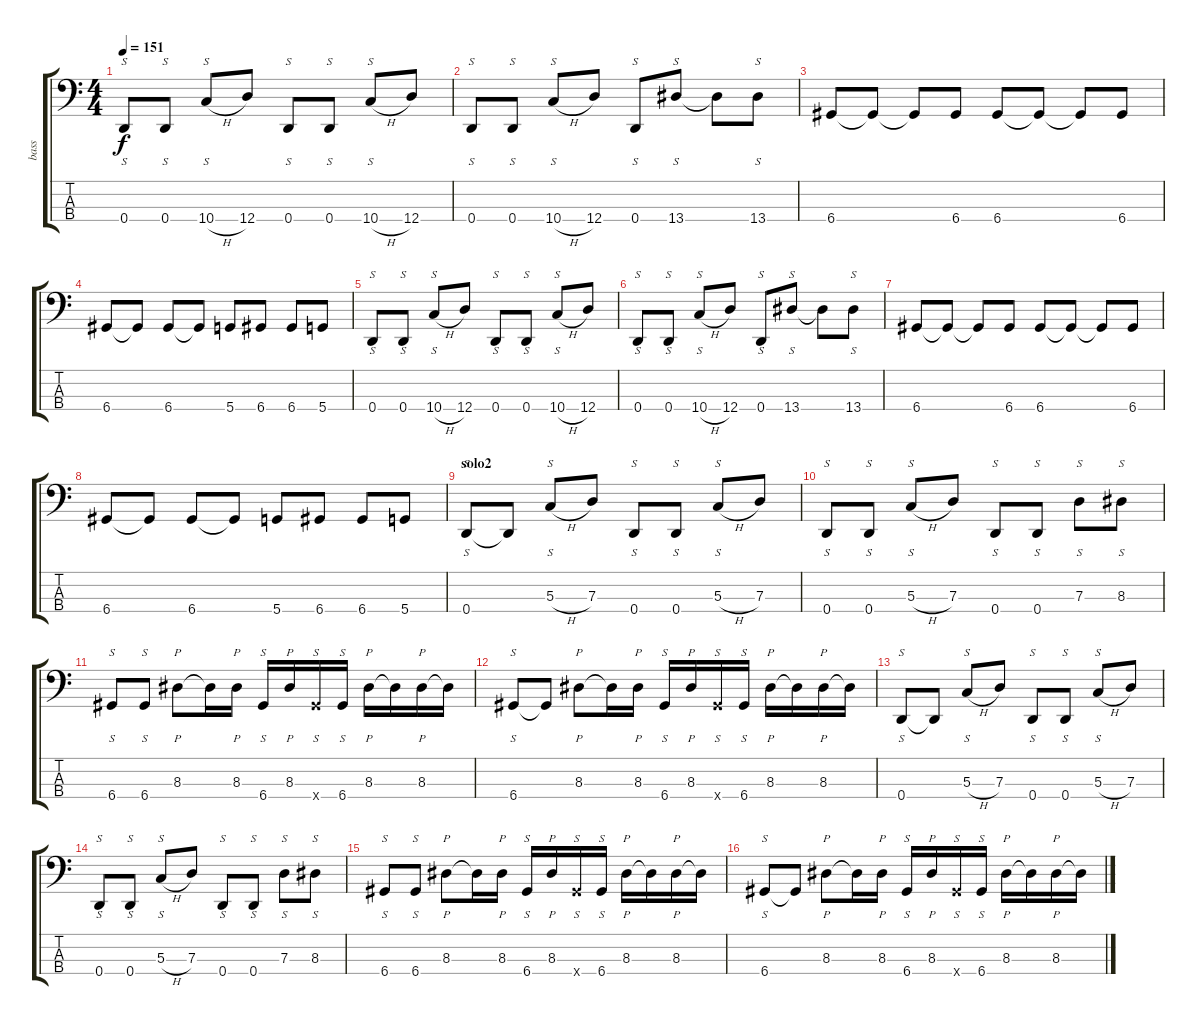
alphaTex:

\track ("bass" "bass") {instrument electricbassfinger}
\staff {score tabs}
\tuning (F2 C2 G1 D1) {hide}
\ts (4 4)
\tempo 151
\clef f4
\ks c
0.4.8{s dy f instrument slapbass1} 0.4.8{s} 10.4{h}.8{s} 12.4.8 0.4.8{s} 0.4.8{s} 10.4{h}.8{s} 12.4.8 |
0.4.8{s} 0.4.8{s} 10.4{h}.8{s} 12.4.8 0.4.8{s} 13.4.8{s} 13.4{t}.8 13.4.8{s} |
6.4.8{instrument electricbassfinger} 6.4{t}.8 6.4{t}.8 6.4.8 6.4.8 6.4{t}.8 6.4{t}.8 6.4.8 |
6.4.8 6.4{t}.8 6.4.8 6.4{t}.8 5.4.8 6.4.8 6.4.8 5.4.8 |
0.4.8{s instrument slapbass1} 0.4.8{s} 10.4{h}.8{s} 12.4.8 0.4.8{s} 0.4.8{s} 10.4{h}.8{s} 12.4.8 |
0.4.8{s} 0.4.8{s} 10.4{h}.8{s} 12.4.8 0.4.8{s} 13.4.8{s} 13.4{t}.8 13.4.8{s} |
6.4.8{instrument electricbassfinger} 6.4{t}.8 6.4{t}.8 6.4.8 6.4.8 6.4{t}.8 6.4{t}.8 6.4.8 |
6.4.8 6.4{t}.8 6.4.8 6.4{t}.8 5.4.8 6.4.8 6.4.8 5.4.8 |
\section ("" "solo2")
0.4.8{s instrument slapbass1} 0.4{t}.8 5.3{h}.8{s} 7.3.8 0.4.8{s} 0.4.8{s} 5.3{h}.8{s} 7.3.8 |
0.4.8{s} 0.4.8{s} 5.3{h}.8{s} 7.3.8 0.4.8{s} 0.4.8{s} 7.3.8{s} 8.3.8{s} |
6.4.8{s} 6.4.8{s} 8.3.8{p} 8.3{t}.16 8.3.16{p} 6.4.16{s} 8.3.16{p} 6.4{x}.16{s} 6.4.16{s} 8.3.16{p} 8.3{t}.16 8.3.16{p} 8.3{t}.16 |
6.4.8{s} 6.4{t}.8 8.3.8{p} 8.3{t}.16 8.3.16{p} 6.4.16{s} 8.3.16{p} 6.4{x}.16{s} 6.4.16{s} 8.3.16{p} 8.3{t}.16 8.3.16{p} 8.3{t}.16 |
0.4.8{s instrument slapbass1} 0.4{t}.8 5.3{h}.8{s} 7.3.8 0.4.8{s} 0.4.8{s} 5.3{h}.8{s} 7.3.8 |
0.4.8{s} 0.4.8{s} 5.3{h}.8{s} 7.3.8 0.4.8{s} 0.4.8{s} 7.3.8{s} 8.3.8{s} |
6.4.8{s} 6.4.8{s} 8.3.8{p} 8.3{t}.16 8.3.16{p} 6.4.16{s} 8.3.16{p} 6.4{x}.16{s} 6.4.16{s} 8.3.16{p} 8.3{t}.16 8.3.16{p} 8.3{t}.16 |
6.4.8{s} 6.4{t}.8 8.3.8{p} 8.3{t}.16 8.3.16{p} 6.4.16{s} 8.3.16{p} 6.4{x}.16{s} 6.4.16{s} 8.3.16{p} 8.3{t}.16 8.3.16{p} 8.3{t}.16
